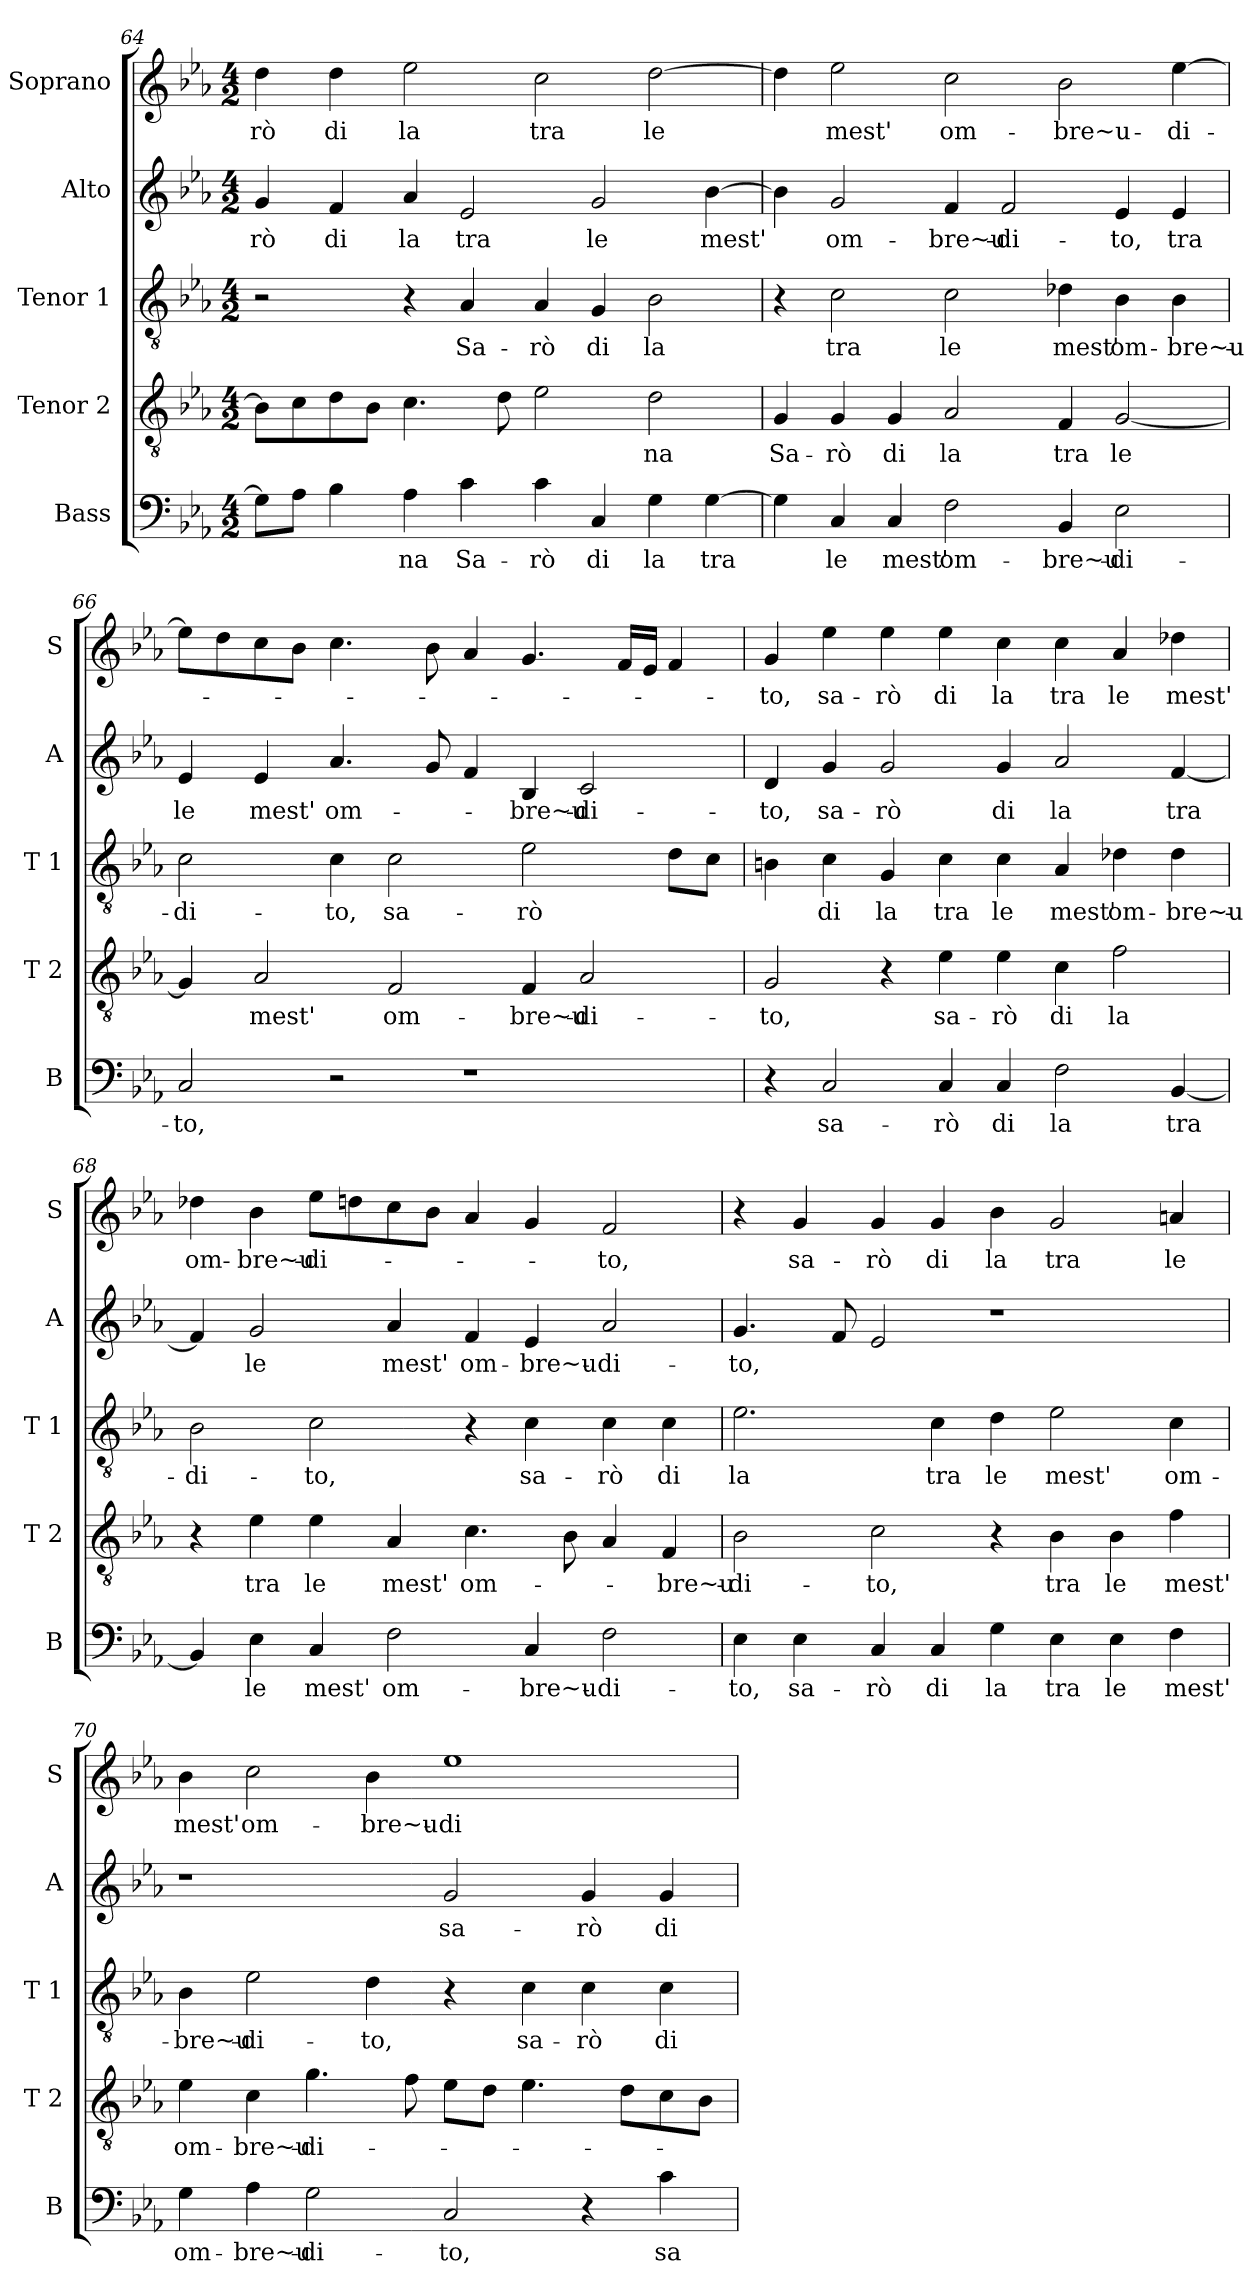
**kern	**text	**kern	**text	**kern	**text	**kern	**text	**kern	**text
*part5	*part5	*part4	*part4	*part3	*part3	*part2	*part2	*part1	*part1
*staff5	*staff5	*staff4	*staff4	*staff3	*staff3	*staff2	*staff2	*staff1	*staff1
*I"Bass	*	*I"Tenor 2	*	*I"Tenor 1	*	*I"Alto	*	*I"Soprano	*
*I'B	*	*I'T 2	*	*I'T 1	*	*I'A	*	*I'S	*
!!LO:LB:g=z
*clefF4	*	*clefGv2	*	*clefGv2	*	*clefG2	*	*clefG2	*
*k[b-e-a-]	*	*k[b-e-a-]	*	*k[b-e-a-]	*	*k[b-e-a-]	*	*k[b-e-a-]	*
*E-:	*	*E-:	*	*E-:	*	*E-:	*	*E-:	*
*M4/2	*	*M4/2	*	*M4/2	*	*M4/2	*	*M4/2	*
=64	=64	=64	=64	=64	=64	=64	=64	=64	=64
!	!	!	!	!	!	!	!LO:LY:b	!	!LO:LY:b
8G\L]	.	8B-\L]	.	2r	.	4g/	-rò	4dd\	-rò
8A-\J	.	8c\	.	.	.	.	.	.	.
!	!	!	!	!	!	!	!LO:LY:b	!	!LO:LY:b
4B-\	.	8d\	.	.	.	4f/	di	4dd\	di
.	.	8B-\J	.	.	.	.	.	.	.
!	!LO:LY:b	!	!	!	!	!	!LO:LY:b	!	!LO:LY:b
4A-\	-na	4.c\	.	4r	.	4a-/	la	2ee-\	la
!	!LO:LY:b	!	!	!	!LO:LY:b	!	!LO:LY:b	!	!
4c\	Sa-	.	.	4A-/	Sa-	2e-/	tra	.	.
.	.	8d\	.	.	.	.	.	.	.
!	!LO:LY:b	!	!	!	!LO:LY:b	!	!	!	!LO:LY:b
4c\	-rò	2e-\	.	4A-/	-rò	.	.	2cc\	tra
!	!LO:LY:b	!	!	!	!LO:LY:b	!	!LO:LY:b	!	!
4C/	di	.	.	4G/	di	2g/	le	.	.
!	!LO:LY:b	!	!LO:LY:b	!	!LO:LY:b	!	!	!	!LO:LY:b
4G\	la	2d\	-na	2B-\	la	.	.	[2dd\	le
!	!LO:LY:b	!	!	!	!	!	!LO:LY:b	!	!
[4G\	tra	.	.	.	.	[4b-\	mest'	.	.
=65	=65	=65	=65	=65	=65	=65	=65	=65	=65
!	!	!	!LO:LY:b	!	!	!	!	!	!
4G\]	.	4G/	Sa-	4r	.	4b-\]	.	4dd\]	.
!	!LO:LY:b	!	!LO:LY:b	!	!LO:LY:b	!	!LO:LY:b	!	!LO:LY:b
4C/	le	4G/	-rò	2c\	tra	2g/	om-	2ee-\	mest'
!	!LO:LY:b	!	!LO:LY:b	!	!	!	!	!	!
4C/	mest'	4G/	di	.	.	.	.	.	.
!	!LO:LY:b	!	!LO:LY:b	!	!LO:LY:b	!	!LO:LY:b	!	!LO:LY:b
2F\	om-	2A-/	la	2c\	le	4f/	-bre~u-	2cc\	om-
!	!	!	!	!	!	!	!LO:LY:b	!	!
.	.	.	.	.	.	2f/	-di-	.	.
!	!LO:LY:b	!	!LO:LY:b	!	!LO:LY:b	!	!	!	!LO:LY:b
4BB-/	-bre~u-	4F/	tra	4d-X\	mest'	.	.	2b-\	-bre~u-
!	!LO:LY:b	!	!LO:LY:b	!	!LO:LY:b	!	!LO:LY:b	!	!
2E-\	-di-	[2G/	le	4B-\	om-	4e-/	-to,	.	.
!	!	!	!	!	!LO:LY:b	!	!LO:LY:b	!	!LO:LY:b
.	.	.	.	4B-\	-bre~u-	4e-/	tra	[4ee-\	-di-
=66	=66	=66	=66	=66	=66	=66	=66	=66	=66
!	!LO:LY:b	!	!	!	!LO:LY:b	!	!LO:LY:b	!	!
2C/	-to,	4G/]	.	2c\	-di-	4e-/	le	8ee-\L]	.
.	.	.	.	.	.	.	.	8dd\	.
!	!	!	!LO:LY:b	!	!	!	!LO:LY:b	!	!
.	.	2A-/	mest'	.	.	4e-/	mest'	8cc\	.
.	.	.	.	.	.	.	.	8b-\J	.
!	!	!	!	!	!LO:LY:b	!	!LO:LY:b	!	!
2r	.	.	.	4c\	-to,	4.a-/	om-	4.cc\	.
!	!	!	!LO:LY:b	!	!LO:LY:b	!	!	!	!
.	.	2F/	om-	2c\	sa-	.	.	.	.
.	.	.	.	.	.	8g/	.	8b-\	.
1r	.	.	.	.	.	4f/	.	4a-/	.
!	!	!	!LO:LY:b	!	!LO:LY:b	!	!LO:LY:b	!	!
.	.	4F/	-bre~u-	2e-\	-rò	4B-/	-bre~u-	4.g/	.
!	!	!	!LO:LY:b	!	!	!	!LO:LY:b	!	!
.	.	2A-/	-di-	.	.	2c/	-di-	.	.
.	.	.	.	.	.	.	.	16f/LL	.
.	.	.	.	.	.	.	.	16e-/JJ	.
.	.	.	.	8d\L	.	.	.	4f/	.
.	.	.	.	8c\J	.	.	.	.	.
!!LO:LB:g=z
=67	=67	=67	=67	=67	=67	=67	=67	=67	=67
!	!	!	!LO:LY:b	!	!	!	!LO:LY:b	!	!LO:LY:b
4r	.	2G/	-to,	4Bn\	.	4d/	-to,	4g/	-to,
!	!LO:LY:b	!	!	!	!LO:LY:b	!	!LO:LY:b	!	!LO:LY:b
2C/	sa-	.	.	4c\	di	4g/	sa-	4ee-\	sa-
!	!	!	!	!	!LO:LY:b	!	!LO:LY:b	!	!LO:LY:b
.	.	4r	.	4G/	la	2g/	-rò	4ee-\	-rò
!	!LO:LY:b	!	!LO:LY:b	!	!LO:LY:b	!	!	!	!LO:LY:b
4C/	-rò	4e-\	sa-	4c\	tra	.	.	4ee-\	di
!	!LO:LY:b	!	!LO:LY:b	!	!LO:LY:b	!	!LO:LY:b	!	!LO:LY:b
4C/	di	4e-\	-rò	4c\	le	4g/	di	4cc\	la
!	!LO:LY:b	!	!LO:LY:b	!	!LO:LY:b	!	!LO:LY:b	!	!LO:LY:b
2F\	la	4c\	di	4A-/	mest'	2a-/	la	4cc\	tra
!	!	!	!LO:LY:b	!	!LO:LY:b	!	!	!	!LO:LY:b
.	.	2f\	la	4d-X\	om-	.	.	4a-/	le
!	!LO:LY:b	!	!	!	!LO:LY:b	!	!LO:LY:b	!	!LO:LY:b
[4BB-/	tra	.	.	4d-\	-bre~u-	[4f/	tra	4dd-X\	mest'
=68	=68	=68	=68	=68	=68	=68	=68	=68	=68
!	!	!	!	!	!LO:LY:b	!	!	!	!LO:LY:b
4BB-/]	.	4r	.	2B-\	-di-	4f/]	.	4dd-X\	om-
!	!LO:LY:b	!	!LO:LY:b	!	!	!	!LO:LY:b	!	!LO:LY:b
4E-\	le	4e-\	tra	.	.	2g/	le	4b-\	-bre~u-
!	!LO:LY:b	!	!LO:LY:b	!	!LO:LY:b	!	!	!	!LO:LY:b
4C/	mest'	4e-\	le	2c\	-to,	.	.	8ee-\L	-di-
.	.	.	.	.	.	.	.	8ddn\	.
!	!LO:LY:b	!	!LO:LY:b	!	!	!	!LO:LY:b	!	!
2F\	om-	4A-/	mest'	.	.	4a-/	mest'	8cc\	.
.	.	.	.	.	.	.	.	8b-\J	.
!	!	!	!LO:LY:b	!	!	!	!LO:LY:b	!	!
.	.	4.c\	om-	4r	.	4f/	om-	4a-/	.
!	!LO:LY:b	!	!	!	!LO:LY:b	!	!LO:LY:b	!	!
4C/	-bre~u-	.	.	4c\	sa-	4e-/	-bre~u-	4g/	.
.	.	8B-\	.	.	.	.	.	.	.
!	!LO:LY:b	!	!	!	!LO:LY:b	!	!LO:LY:b	!	!LO:LY:b
2F\	-di-	4A-/	.	4c\	-rò	2a-/	-di-	2f/	-to,
!	!	!	!LO:LY:b	!	!LO:LY:b	!	!	!	!
.	.	4F/	-bre~u-	4c\	di	.	.	.	.
=69	=69	=69	=69	=69	=69	=69	=69	=69	=69
!	!LO:LY:b	!	!LO:LY:b	!	!LO:LY:b	!	!LO:LY:b	!	!
4E-\	-to,	2B-\	-di-	2.e-\	la	4.g/	-to,	4r	.
!	!LO:LY:b	!	!	!	!	!	!	!	!LO:LY:b
4E-\	sa-	.	.	.	.	.	.	4g/	sa-
.	.	.	.	.	.	8f/	.	.	.
!	!LO:LY:b	!	!LO:LY:b	!	!	!	!	!	!LO:LY:b
4C/	-rò	2c\	-to,	.	.	2e-/	.	4g/	-rò
!	!LO:LY:b	!	!	!	!LO:LY:b	!	!	!	!LO:LY:b
4C/	di	.	.	4c\	tra	.	.	4g/	di
!	!LO:LY:b	!	!	!	!LO:LY:b	!	!	!	!LO:LY:b
4G\	la	4r	.	4d\	le	1r	.	4b-\	la
!	!LO:LY:b	!	!LO:LY:b	!	!LO:LY:b	!	!	!	!LO:LY:b
4E-\	tra	4B-\	tra	2e-\	mest'	.	.	2g/	tra
!	!LO:LY:b	!	!LO:LY:b	!	!	!	!	!	!
4E-\	le	4B-\	le	.	.	.	.	.	.
!	!LO:LY:b	!	!LO:LY:b	!	!LO:LY:b	!	!	!	!LO:LY:b
4F\	mest'	4f\	mest'	4c\	om-	.	.	4an/	le
!!LO:PB:g=z
=70	=70	=70	=70	=70	=70	=70	=70	=70	=70
!	!LO:LY:b	!	!LO:LY:b	!	!LO:LY:b	!	!	!	!LO:LY:b
4G\	om-	4e-\	om-	4B-\	-bre~u-	1r	.	4b-\	mest'
!	!LO:LY:b	!	!LO:LY:b	!	!LO:LY:b	!	!	!	!LO:LY:b
4A-\	-bre~u-	4c\	-bre~u-	2e-\	-di-	.	.	2cc\	om-
!	!LO:LY:b	!	!LO:LY:b	!	!	!	!	!	!
2G\	-di-	4.g\	-di-	.	.	.	.	.	.
!	!	!	!	!	!LO:LY:b	!	!	!	!LO:LY:b
.	.	.	.	4d\	-to,	.	.	4b-\	-bre~u-
.	.	8f\	.	.	.	.	.	.	.
!	!LO:LY:b	!	!	!	!	!	!LO:LY:b	!	!LO:LY:b
2C/	-to,	8e-\L	.	4r	.	2g/	sa-	1ee-	-di-
.	.	8d\J	.	.	.	.	.	.	.
!	!	!	!	!	!LO:LY:b	!	!	!	!
.	.	4.e-\	.	4c\	sa-	.	.	.	.
!	!	!	!	!	!LO:LY:b	!	!LO:LY:b	!	!
4r	.	.	.	4c\	-rò	4g/	-rò	.	.
.	.	8d\L	.	.	.	.	.	.	.
!	!LO:LY:b	!	!	!	!LO:LY:b	!	!LO:LY:b	!	!
4c\	sa-	8c\	.	4c\	di	4g/	di	.	.
.	.	8B-\J	.	.	.	.	.	.	.
=	=	=	=	=	=	=	=	=	=
*-	*-	*-	*-	*-	*-	*-	*-	*-	*-
